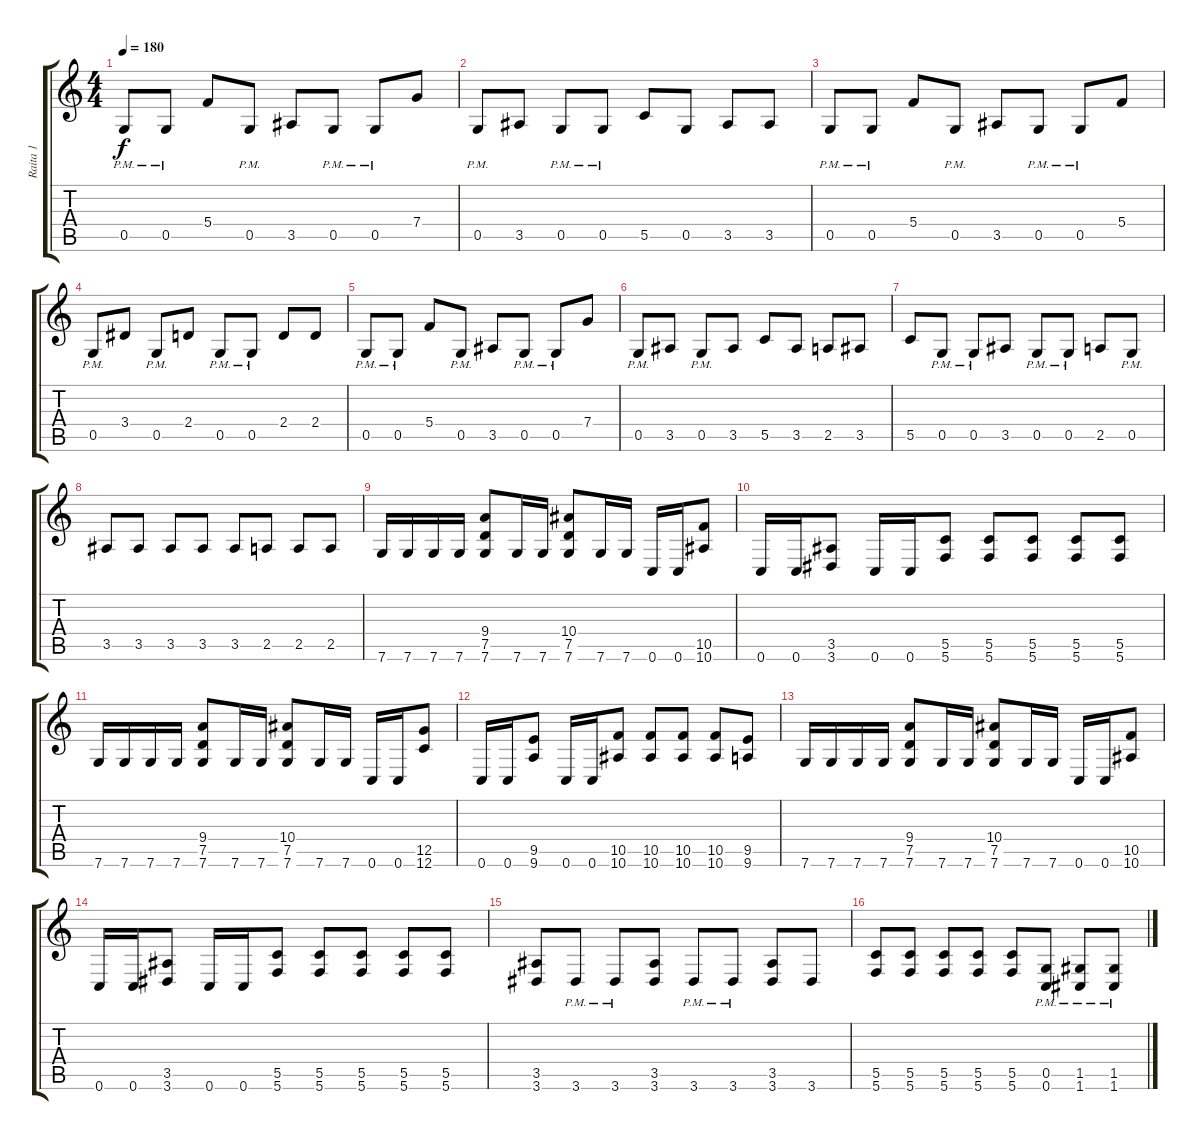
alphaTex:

\track ("Raita 1" "Raita 1") {instrument distortionguitar}
\staff {score tabs}
\tuning (D4 A3 F3 C3 G2 C2) {hide}
\ts (4 4)
\tempo 180
\clef g2
\ks c
0.5{pm}.8{dy f} 0.5{pm}.8 5.4.8 0.5{pm}.8 3.5.8 0.5{pm}.8 0.5{pm}.8 7.4.8 |
0.5{pm}.8 3.5.8 0.5{pm}.8 0.5{pm}.8 5.5.8 0.5.8 3.5.8 3.5.8 |
0.5{pm}.8 0.5{pm}.8 5.4.8 0.5{pm}.8 3.5.8 0.5{pm}.8 0.5{pm}.8 5.4.8 |
0.5{pm}.8 3.4.8 0.5{pm}.8 2.4.8 0.5{pm}.8 0.5{pm}.8 2.4.8 2.4.8 |
0.5{pm}.8 0.5{pm}.8 5.4.8 0.5{pm}.8 3.5.8 0.5{pm}.8 0.5{pm}.8 7.4.8 |
0.5{pm}.8 3.5.8 0.5{pm}.8 3.5.8 5.5.8 3.5.8 2.5.8 3.5.8 |
5.5.8 0.5{pm}.8 0.5{pm}.8 3.5.8 0.5{pm}.8 0.5{pm}.8 2.5.8 0.5{pm}.8 |
3.5.8 3.5.8 3.5.8 3.5.8 3.5.8 2.5.8 2.5.8 2.5.8 |
7.6.16 7.6.16 7.6.16 7.6.16 (9.4 7.5 7.6).8 7.6.16 7.6.16 (10.4 7.5 7.6).8 7.6.16 7.6.16 0.6.16 0.6.16 (10.5 10.6).8 |
0.6.16 0.6.16 (3.5 3.6).8 0.6.16 0.6.16 (5.5 5.6).8 (5.5 5.6).8 (5.5 5.6).8 (5.5 5.6).8 (5.5 5.6).8 |
7.6.16 7.6.16 7.6.16 7.6.16 (9.4 7.5 7.6).8 7.6.16 7.6.16 (10.4 7.5 7.6).8 7.6.16 7.6.16 0.6.16 0.6.16 (12.5 12.6).8 |
0.6.16 0.6.16 (9.5 9.6).8 0.6.16 0.6.16 (10.5 10.6).8 (10.5 10.6).8 (10.5 10.6).8 (10.5 10.6).8 (9.5 9.6).8 |
7.6.16 7.6.16 7.6.16 7.6.16 (9.4 7.5 7.6).8 7.6.16 7.6.16 (10.4 7.5 7.6).8 7.6.16 7.6.16 0.6.16 0.6.16 (10.5 10.6).8 |
0.6.16 0.6.16 (3.5 3.6).8 0.6.16 0.6.16 (5.5 5.6).8 (5.5 5.6).8 (5.5 5.6).8 (5.5 5.6).8 (5.5 5.6).8 |
(3.5 3.6).8 3.6{pm}.8 3.6{pm}.8 (3.5 3.6).8 3.6{pm}.8 3.6{pm}.8 (3.5 3.6).8 3.6.8 |
(5.5 5.6).8 (5.5 5.6).8 (5.5 5.6).8 (5.5 5.6).8 (5.5 5.6).8 (0.5{pm} 0.6{pm}).8 (1.5{pm} 1.6{pm}).8 (1.5{pm} 1.6{pm}).8
